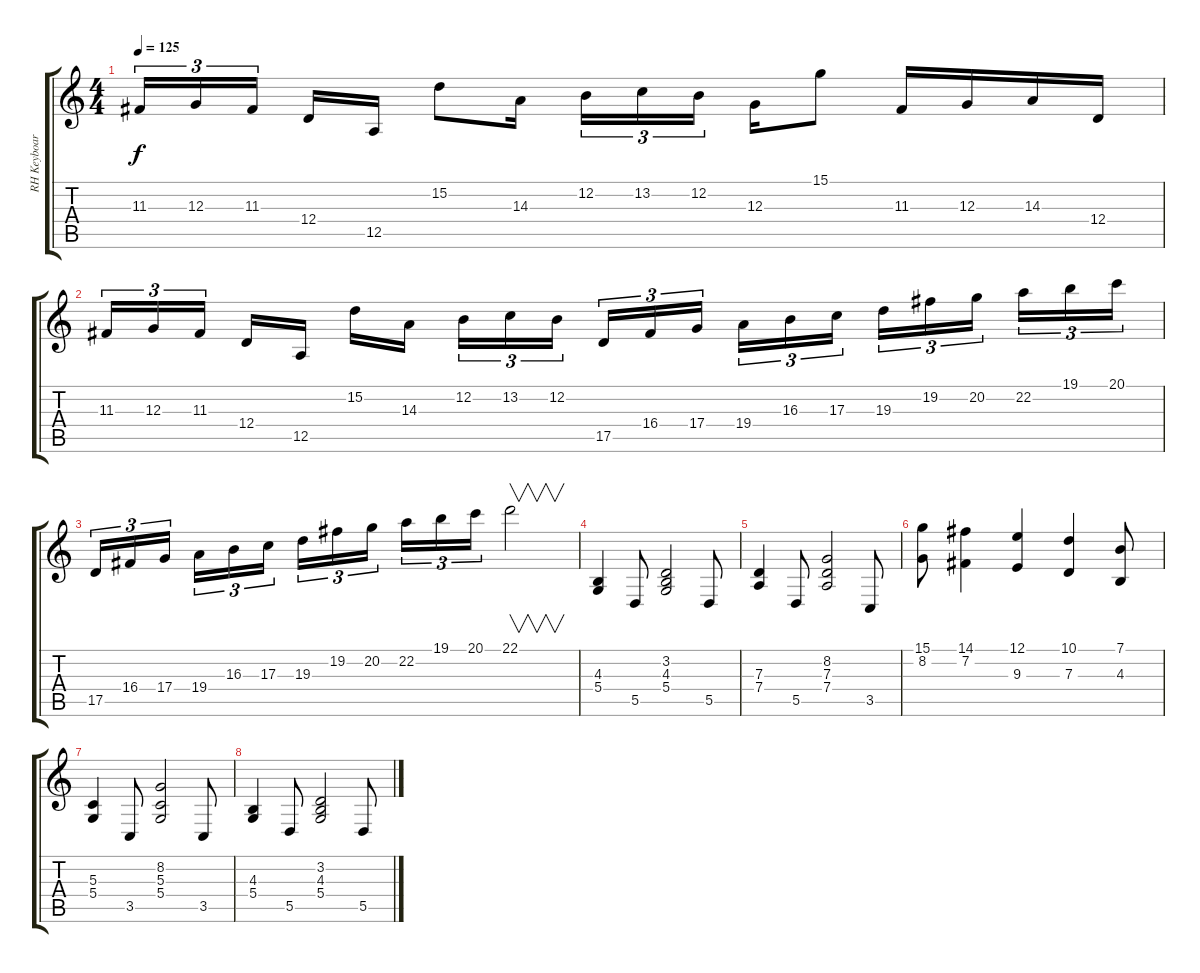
\track ("RH Keyboard" "RH Keyboar") {instrument acousticgrandpiano}
\staff {score tabs}
\tuning (E4 B3 G3 D3 A2 E2) {hide}
\ts (4 4)
\tempo 125
\clef g2
\ks c
11.3.16{tu (3 2) dy f} 12.3.16{tu (3 2)} 11.3.16{tu (3 2)} 12.4.16 12.5.16 15.2.8 14.3.16 12.2.16{tu (3 2)} 13.2.16{tu (3 2)} 12.2.16{tu (3 2)} 12.3.16 15.1.8 11.3.16 12.3.16 14.3.16 12.4.16 |
11.3.16{tu (3 2)} 12.3.16{tu (3 2)} 11.3.16{tu (3 2)} 12.4.16 12.5.16 15.2.16 14.3.16 12.2.16{tu (3 2)} 13.2.16{tu (3 2)} 12.2.16{tu (3 2)} 17.5.16{tu (3 2)} 16.4.16{tu (3 2)} 17.4.16{tu (3 2)} 19.4.16{tu (3 2)} 16.3.16{tu (3 2)} 17.3.16{tu (3 2)} 19.3.16{tu (3 2)} 19.2.16{tu (3 2)} 20.2.16{tu (3 2)} 22.2.16{tu (3 2)} 19.1.16{tu (3 2)} 20.1.16{tu (3 2)} |
17.5.16{tu (3 2)} 16.4.16{tu (3 2)} 17.4.16{tu (3 2)} 19.4.16{tu (3 2)} 16.3.16{tu (3 2)} 17.3.16{tu (3 2)} 19.3.16{tu (3 2)} 19.2.16{tu (3 2)} 20.2.16{tu (3 2)} 22.2.16{tu (3 2)} 19.1.16{tu (3 2)} 20.1.16{tu (3 2)} 22.1.2{v} |
(4.3 5.4).4{instrument acousticgrandpiano} 5.5.8 (3.2 4.3 5.4).2 5.5.8 |
(7.3 7.4).4 5.5.8 (8.2 7.3 7.4).2 3.5.8 |
(15.1 8.2).8 (14.1 7.2).4 (12.1 9.3).4 (10.1 7.3).4 (7.1 4.3).8 |
(5.3 5.4).4{volume 15 instrument acousticgrandpiano} 3.5.8 (8.2 5.3 5.4).2 3.5.8 |
(4.3 5.4).4 5.5.8 (3.2 4.3 5.4).2 5.5.8
